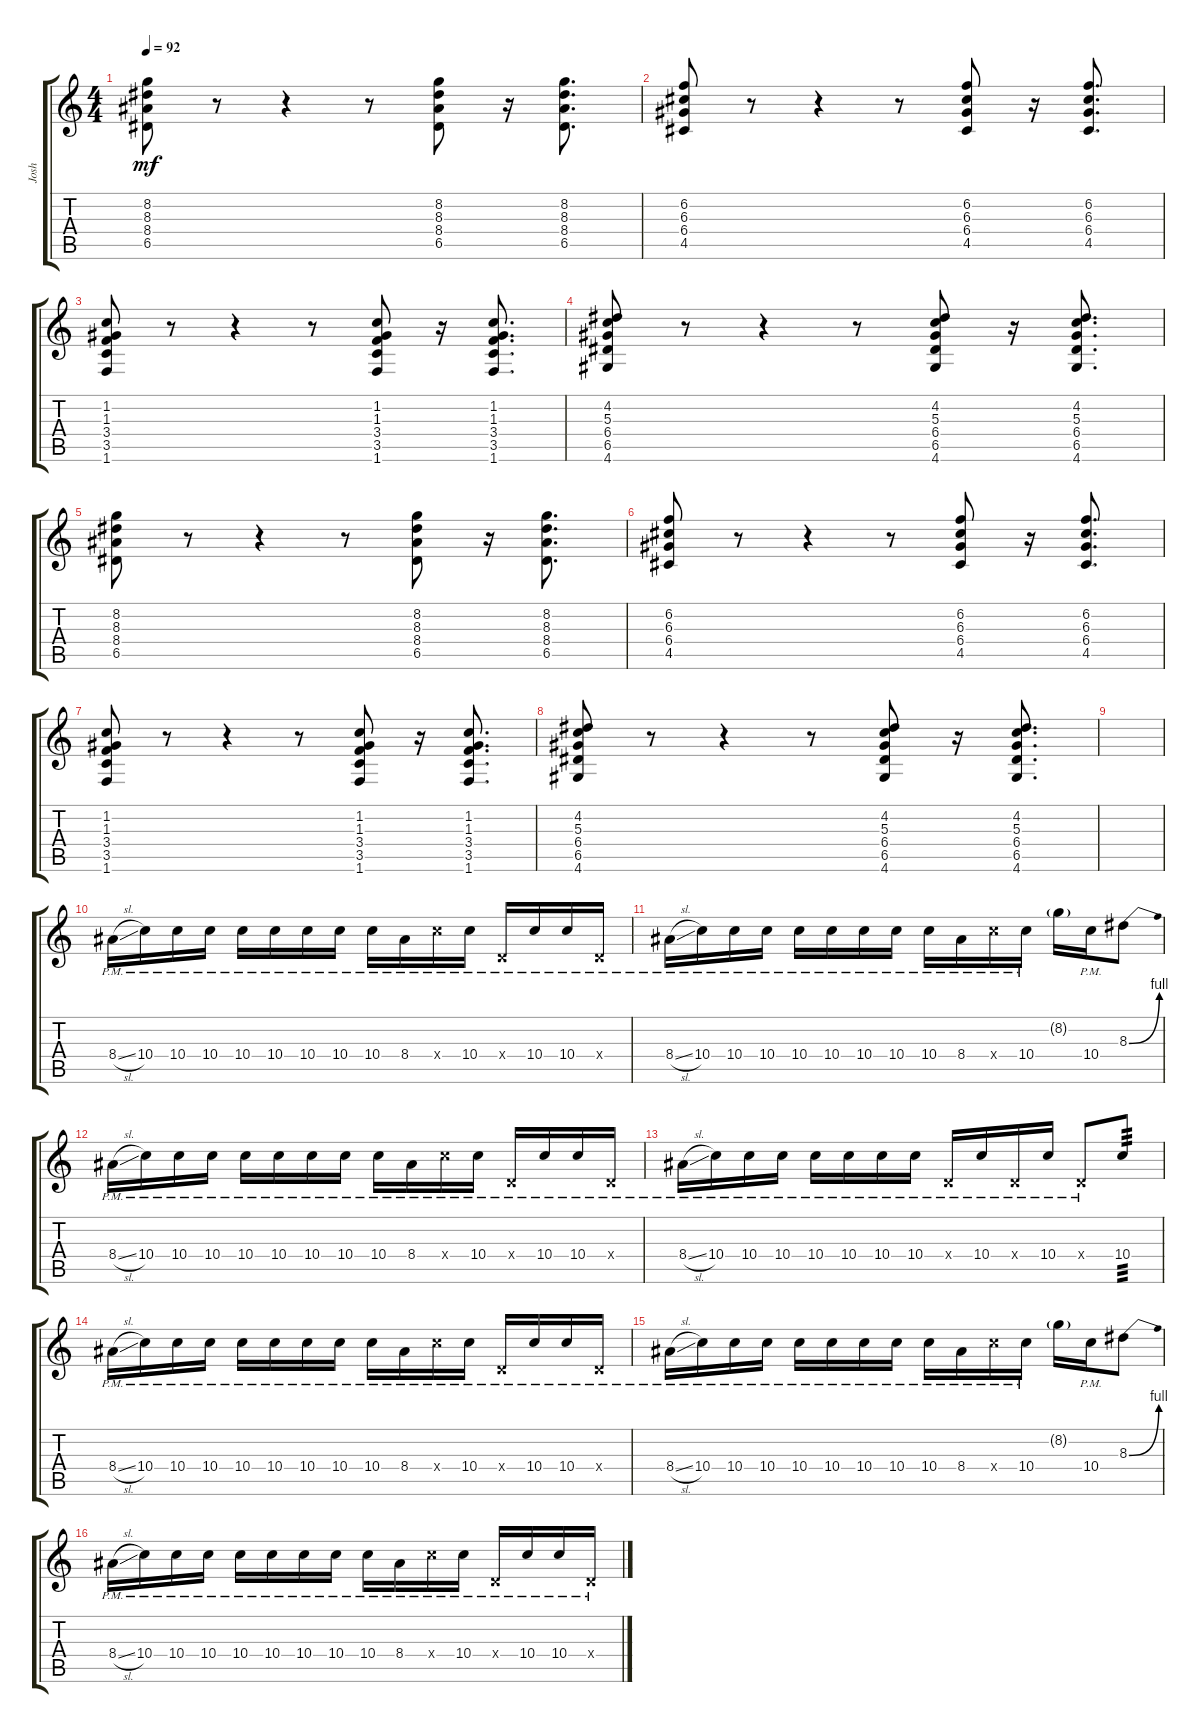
\track ("Josh" "Josh") {instrument electricguitarclean}
\staff {score tabs}
\tuning (E4 B3 G3 D3 A2 E2) {hide}
\ts (4 4)
\tempo 92
\clef g2
\ks c
(8.2 8.3 8.4 6.5).8{dy mf} r.8 r.4 r.8 (8.2 8.3 8.4 6.5).8 r.16 (8.2 8.3 8.4 6.5).8{d} |
(6.2 6.3 6.4 4.5).8 r.8 r.4 r.8 (6.2 6.3 6.4 4.5).8 r.16 (6.2 6.3 6.4 4.5).8{d} |
(1.2 1.3 3.4 3.5 1.6).8 r.8 r.4 r.8 (1.2 1.3 3.4 3.5 1.6).8 r.16 (1.2 1.3 3.4 3.5 1.6).8{d} |
(4.2 5.3 6.4 6.5 4.6).8 r.8 r.4 r.8 (4.2 5.3 6.4 6.5 4.6).8 r.16 (4.2 5.3 6.4 6.5 4.6).8{d} |
(8.2 8.3 8.4 6.5).8 r.8 r.4 r.8 (8.2 8.3 8.4 6.5).8 r.16 (8.2 8.3 8.4 6.5).8{d} |
(6.2 6.3 6.4 4.5).8 r.8 r.4 r.8 (6.2 6.3 6.4 4.5).8 r.16 (6.2 6.3 6.4 4.5).8{d} |
(1.2 1.3 3.4 3.5 1.6).8 r.8 r.4 r.8 (1.2 1.3 3.4 3.5 1.6).8 r.16 (1.2 1.3 3.4 3.5 1.6).8{d} |
(4.2 5.3 6.4 6.5 4.6).8 r.8 r.4 r.8 (4.2 5.3 6.4 6.5 4.6).8 r.16 (4.2 5.3 6.4 6.5 4.6).8{d} |
|
8.4{sl pm}.16 10.4{pm}.16 10.4{pm}.16 10.4{pm}.16 10.4{pm}.16 10.4{pm}.16 10.4{pm}.16 10.4{pm}.16 10.4{pm}.16 8.4{pm}.16 10.4{pm x}.16 10.4{pm}.16 0.4{pm x}.16 10.4{pm}.16 10.4{pm}.16 0.4{pm x}.16 |
8.4{sl pm}.16 10.4{pm}.16 10.4{pm}.16 10.4{pm}.16 10.4{pm}.16 10.4{pm}.16 10.4{pm}.16 10.4{pm}.16 10.4{pm}.16 8.4{pm}.16 10.4{pm x}.16 10.4{pm}.16 8.2{g}.16 10.4{pm}.16 8.3{be (bend 0 0 60 4)}.8 |
8.4{sl pm}.16 10.4{pm}.16 10.4{pm}.16 10.4{pm}.16 10.4{pm}.16 10.4{pm}.16 10.4{pm}.16 10.4{pm}.16 10.4{pm}.16 8.4{pm}.16 10.4{pm x}.16 10.4{pm}.16 0.4{pm x}.16 10.4{pm}.16 10.4{pm}.16 0.4{pm x}.16 |
8.4{sl pm}.16 10.4{pm}.16 10.4{pm}.16 10.4{pm}.16 10.4{pm}.16 10.4{pm}.16 10.4{pm}.16 10.4{pm}.16 0.4{pm x}.16 10.4{pm}.16 0.4{pm x}.16 10.4{pm}.16 0.4{pm x}.8 10.4.8{tp 3} |
8.4{sl pm}.16 10.4{pm}.16 10.4{pm}.16 10.4{pm}.16 10.4{pm}.16 10.4{pm}.16 10.4{pm}.16 10.4{pm}.16 10.4{pm}.16 8.4{pm}.16 10.4{pm x}.16 10.4{pm}.16 0.4{pm x}.16 10.4{pm}.16 10.4{pm}.16 0.4{pm x}.16 |
8.4{sl pm}.16 10.4{pm}.16 10.4{pm}.16 10.4{pm}.16 10.4{pm}.16 10.4{pm}.16 10.4{pm}.16 10.4{pm}.16 10.4{pm}.16 8.4{pm}.16 10.4{pm x}.16 10.4{pm}.16 8.2{g}.16 10.4{pm}.16 8.3{be (bend 0 0 60 4)}.8 |
8.4{sl pm}.16 10.4{pm}.16 10.4{pm}.16 10.4{pm}.16 10.4{pm}.16 10.4{pm}.16 10.4{pm}.16 10.4{pm}.16 10.4{pm}.16 8.4{pm}.16 10.4{pm x}.16 10.4{pm}.16 0.4{pm x}.16 10.4{pm}.16 10.4{pm}.16 0.4{pm x}.16
